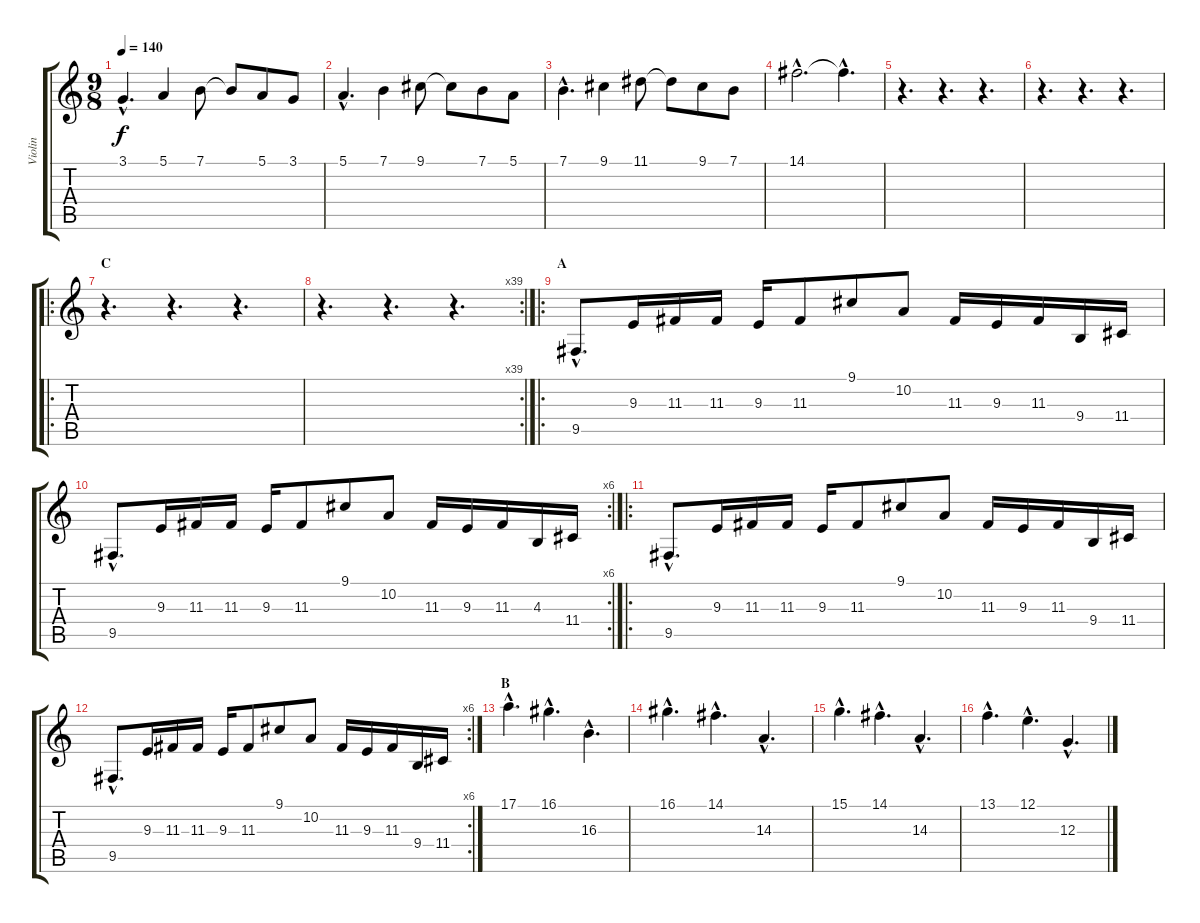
\track ("Violin" "Violin") {instrument violin}
\staff {score tabs}
\tuning (E4 B3 G3 D3 A2 E2) {hide}
\ts (9 8)
\tempo 140
\clef g2
\ks c
3.1{hac}.4{d dy f} 5.1.4 7.1.8 7.1{t}.8 5.1.8 3.1.8 |
5.1{hac}.4{d} 7.1.4 9.1.8 9.1{t}.8 7.1.8 5.1.8 |
7.1{hac}.4{d} 9.1.4 11.1.8 11.1{t}.8 9.1.8 7.1.8 |
14.1{hac}.2{d} 14.1{hac t}.4{d} |
r.4{d} r.4{d} r.4{d} |
r.4{d} r.4{d} r.4{d} |
\ro
\section ("" "C")
r.4{d} r.4{d} r.4{d} |
\rc 39
r.4{d} r.4{d} r.4{d} |
\ro
\section ("" "A")
9.5{hac}.8{d} 9.3.16 11.3.16 11.3.16 9.3.16 11.3.8 9.1.8 10.2.8 11.3.16 9.3.16 11.3.16 9.4.16 11.4.16 |
\rc 6
9.5{hac}.8{d} 9.3.16 11.3.16 11.3.16 9.3.16 11.3.8 9.1.8 10.2.8 11.3.16 9.3.16 11.3.16 4.3.16 11.4.16 |
\ro
9.5{hac}.8{d} 9.3.16 11.3.16 11.3.16 9.3.16 11.3.8 9.1.8 10.2.8 11.3.16 9.3.16 11.3.16 9.4.16 11.4.16 |
\rc 6
9.5{hac}.8{d} 9.3.16 11.3.16 11.3.16 9.3.16 11.3.8 9.1.8 10.2.8 11.3.16 9.3.16 11.3.16 9.4.16 11.4.16 |
\section ("" "B")
17.1{hac}.4{d} 16.1{hac}.4{d} 16.3{hac}.4{d} |
16.1{hac}.4{d} 14.1{hac}.4{d} 14.3{hac}.4{d} |
15.1{hac}.4{d} 14.1{hac}.4{d} 14.3{hac}.4{d} |
13.1{hac}.4{d} 12.1{hac}.4{d} 12.3{hac}.4{d}
